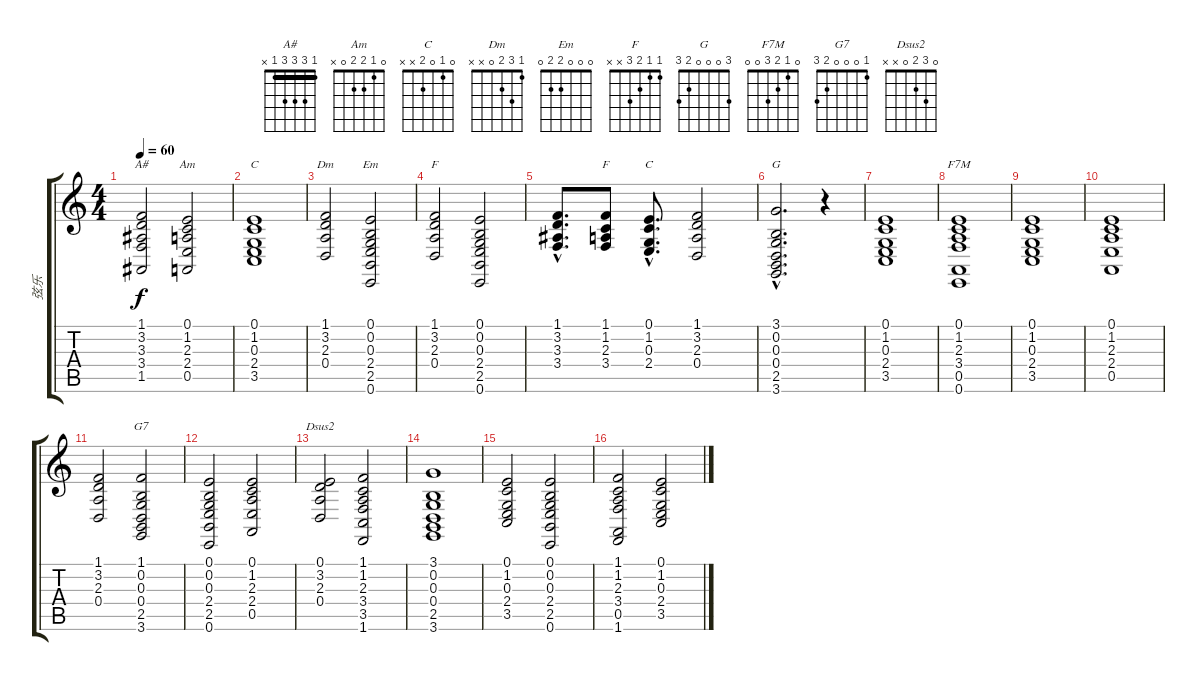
\track ("弦乐" "弦乐") {instrument stringensemble1}
\staff {score tabs}
\tuning (E4 B3 G3 D3 A2 E2) {hide}
\chord ("A#" 1 3 3 3 1 x) {barre 1}
\chord ("Am" 0 1 2 2 0 x)
\chord ("C" 0 1 0 2 3 x)
\chord ("Dm" 1 3 2 0 x x)
\chord ("Em" 0 0 0 2 2 0)
\chord ("F" 1 1 2 3 0 1) {barre 1}
\chord ("F" 1 1 2 3 x x)
\chord ("C" 0 1 0 2 x x)
\chord ("G" 3 0 0 0 2 3)
\chord ("F7M" 0 1 2 3 0 0)
\chord ("G7" 1 0 0 0 2 3)
\chord ("Dsus2" 0 3 2 0 x x)
\ts (4 4)
\tempo 60
\clef g2
\ks c
(1.1 3.2 3.3 3.4 1.5).2{ch "A#" dy f} (0.1 1.2 2.3 2.4 0.5).2{ch "Am"} |
(0.1 1.2 0.3 2.4 3.5).1{ch "C"} |
(1.1 3.2 2.3 0.4).2{ch "Dm"} (0.1 0.2 0.3 2.4 2.5 0.6).2{ch "Em"} |
(1.1 3.2 2.3 0.4).2{ch "F"} (0.1 0.2 0.3 2.4 2.5 0.6).2 |
(1.1{hac} 3.2{hac} 3.3{hac} 3.4{hac}).8{d} (1.1 1.2 2.3 3.4).8{ch "F"} (0.1{hac} 1.2{hac} 0.3{hac} 2.4{hac}).8{d ch "C"} (1.1 3.2 2.3 0.4).2 |
(3.1{hac} 0.2{hac} 0.3{hac} 0.4{hac} 2.5{hac} 3.6{hac}).2{d ch "G"} r.4 |
(0.1 1.2 0.3 2.4 3.5).1 |
(0.1 1.2 2.3 3.4 0.5 0.6).1{ch "F7M"} |
(0.1 1.2 0.3 2.4 3.5).1 |
(0.1 1.2 2.3 2.4 0.5).1 |
(1.1 3.2 2.3 0.4).2 (1.1 0.2 0.3 0.4 2.5 3.6).2{ch "G7"} |
(0.1 0.2 0.3 2.4 2.5 0.6).2 (0.1 1.2 2.3 2.4 0.5).2 |
(0.1 3.2 2.3 0.4).2{ch "Dsus2"} (1.1 1.2 2.3 3.4 3.5 1.6).2 |
(3.1 0.2 0.3 0.4 2.5 3.6).1 |
(0.1 1.2 0.3 2.4 3.5).2 (0.1 0.2 0.3 2.4 2.5 0.6).2 |
(1.1 1.2 2.3 3.4 0.5 1.6).2 (0.1 1.2 0.3 2.4 3.5).2
